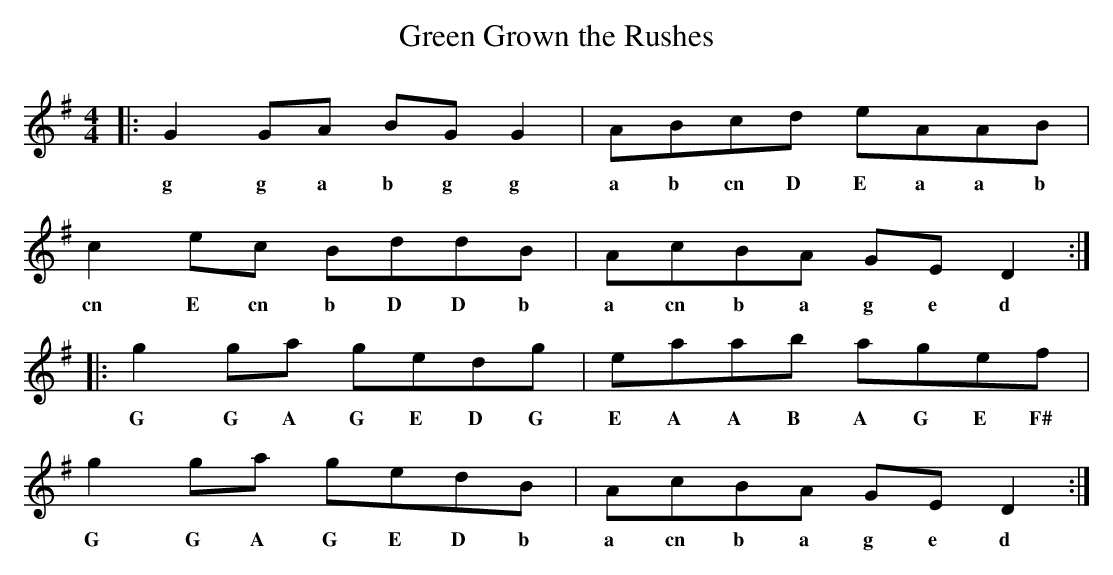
X:1
T: Green Grown the Rushes
M: 4/4
K:G
|:G2 GA BG G2|ABcd eAAB|
w:g g a b g g a b cn D E a a b
c2ec BddB|AcBA GE D2:|
w:cn E cn b D D b a cn b a g e d
|:g2 ga gedg|eaab agef|
w:G G A G E D G E A A B A G E F#
g2 ga gedB|AcBA GE D2:|
w:G G A G E D b a cn b a g e d
